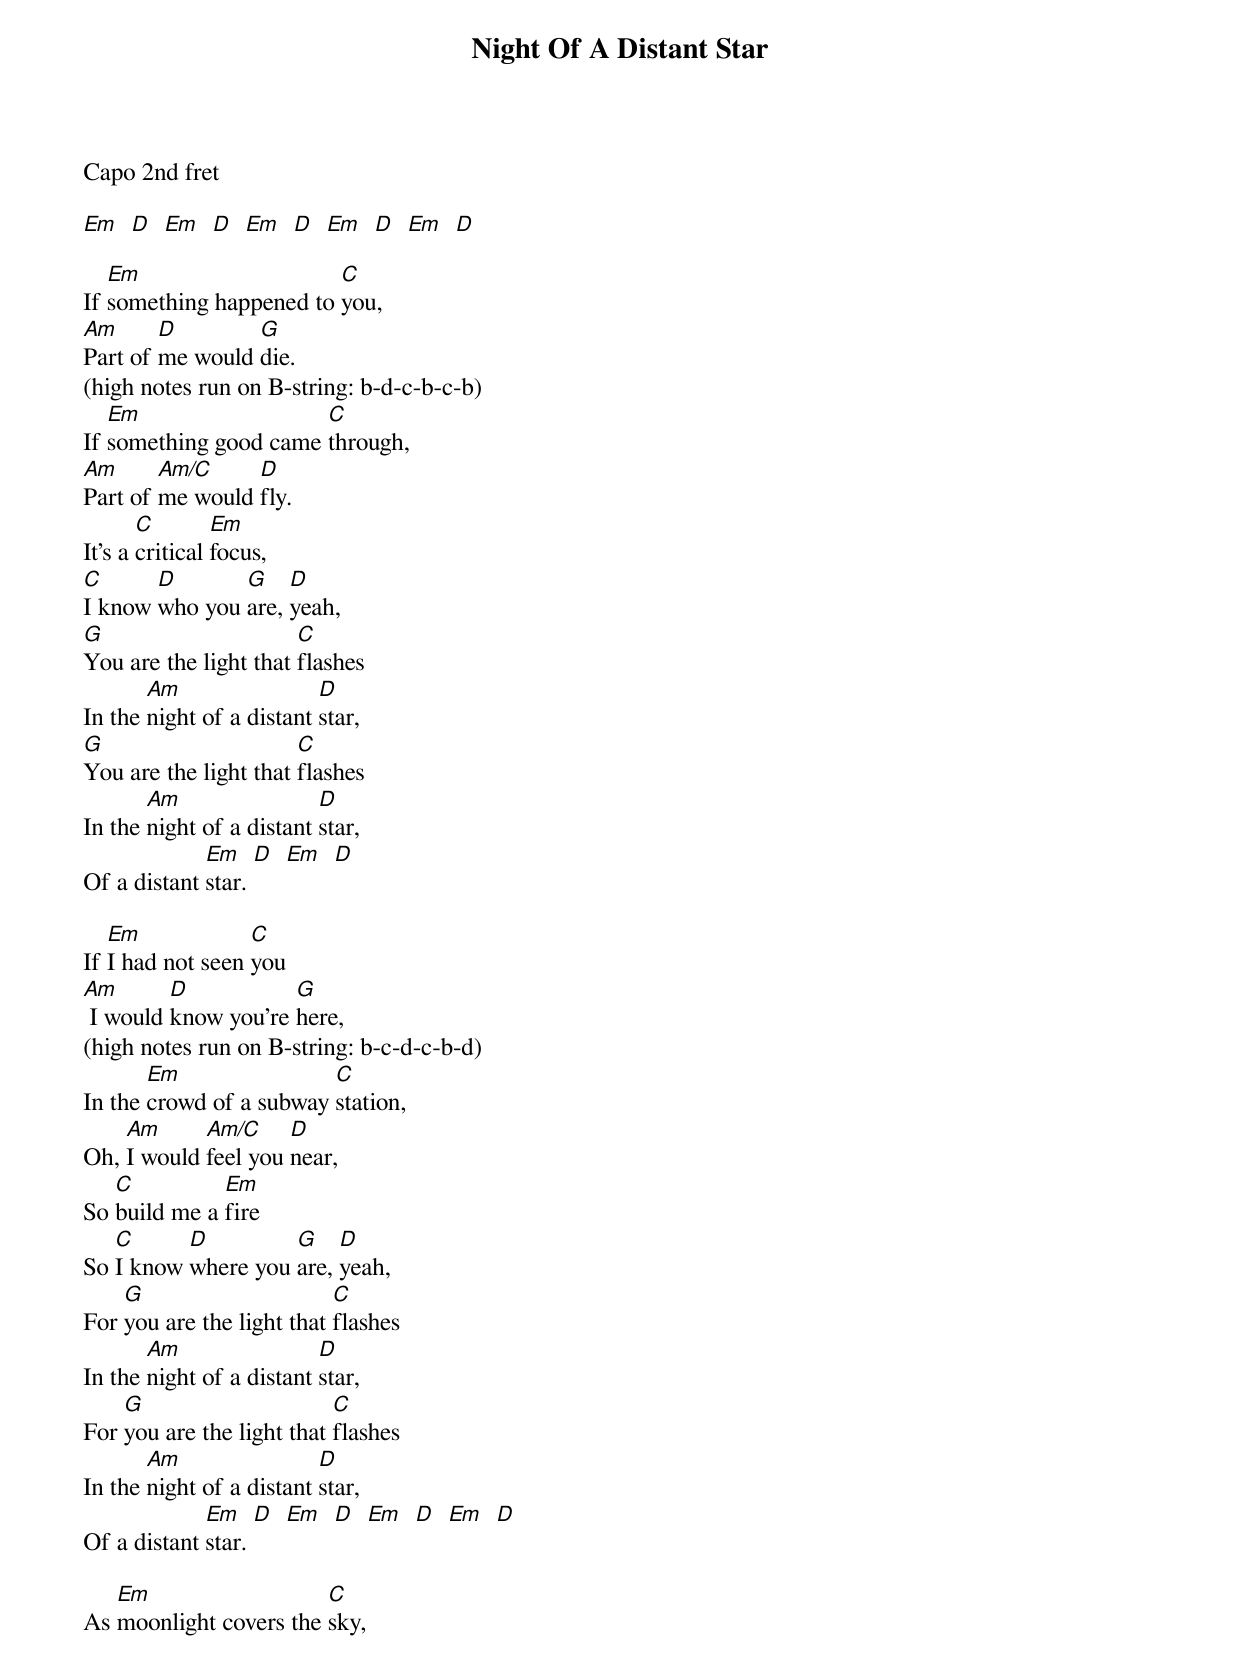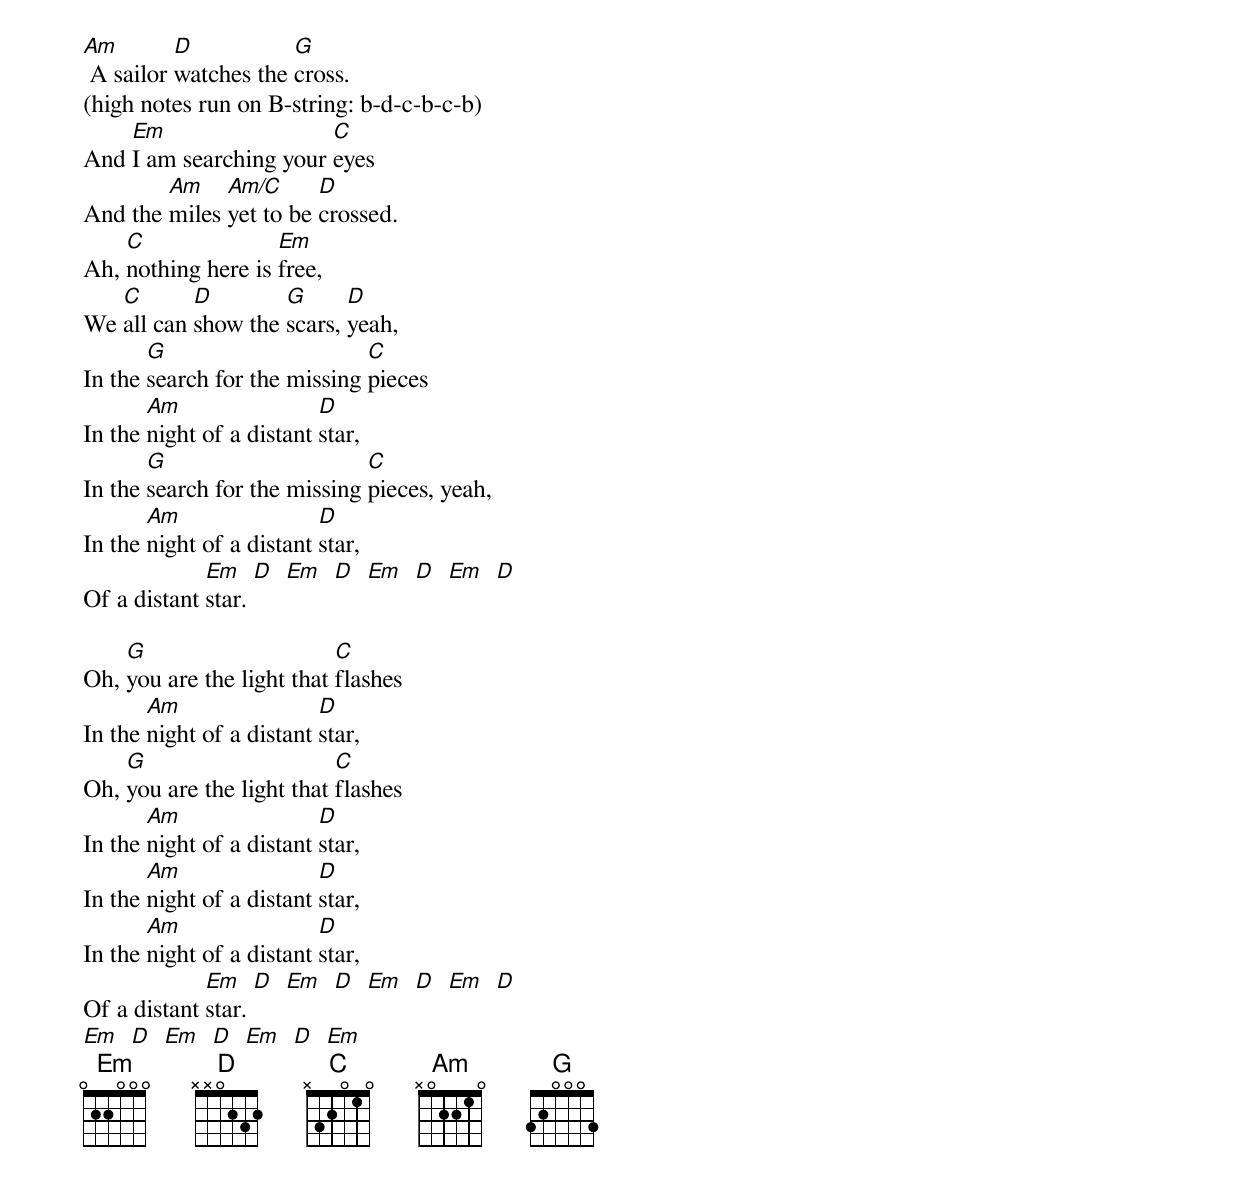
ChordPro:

{title: Night Of A Distant Star}
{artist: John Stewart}
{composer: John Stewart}
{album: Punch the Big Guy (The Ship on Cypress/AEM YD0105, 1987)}

Capo 2nd fret

[Em]  [D]  [Em]  [D]  [Em]  [D]  [Em]  [D]  [Em]  [D]

If [Em]something happened to [C]you,
[Am]Part of [D]me would [G]die.
(high notes run on B-string: b-d-c-b-c-b)
If [Em]something good came [C]through,
[Am]Part of [Am/C]me would [D]fly.
It's a [C]critical [Em]focus,
[C]I know [D]who you [G]are, [D]yeah,
[G]You are the light that [C]flashes
In the [Am]night of a distant [D]star,
[G]You are the light that [C]flashes
In the [Am]night of a distant [D]star,
Of a distant [Em]star. [D]  [Em]  [D]

If [Em]I had not seen [C]you
[Am] I would [D]know you're [G]here,
(high notes run on B-string: b-c-d-c-b-d)
In the [Em]crowd of a subway [C]station,
Oh, [Am]I would [Am/C]feel you [D]near,
So [C]build me a [Em]fire
So [C]I know [D]where you [G]are, [D]yeah,
For [G]you are the light that [C]flashes
In the [Am]night of a distant [D]star,
For [G]you are the light that [C]flashes
In the [Am]night of a distant [D]star,
Of a distant [Em]star. [D]  [Em]  [D]  [Em]  [D]  [Em]  [D]

As [Em]moonlight covers the [C]sky,
[Am] A sailor [D]watches the [G]cross.
(high notes run on B-string: b-d-c-b-c-b)
And [Em]I am searching your [C]eyes
And the [Am]miles [Am/C]yet to be [D]crossed.
Ah, [C]nothing here is [Em]free,
We [C]all can [D]show the [G]scars, [D]yeah,
In the [G]search for the missing [C]pieces
In the [Am]night of a distant [D]star,
In the [G]search for the missing [C]pieces, yeah,
In the [Am]night of a distant [D]star,
Of a distant [Em]star. [D]  [Em]  [D]  [Em]  [D]  [Em]  [D]

Oh, [G]you are the light that [C]flashes
In the [Am]night of a distant [D]star,
Oh, [G]you are the light that [C]flashes
In the [Am]night of a distant [D]star,
In the [Am]night of a distant [D]star,
In the [Am]night of a distant [D]star,
Of a distant [Em]star. [D]  [Em]  [D]  [Em]  [D]  [Em]  [D]
[Em]  [D]  [Em]  [D]  [Em]  [D]  [Em]
